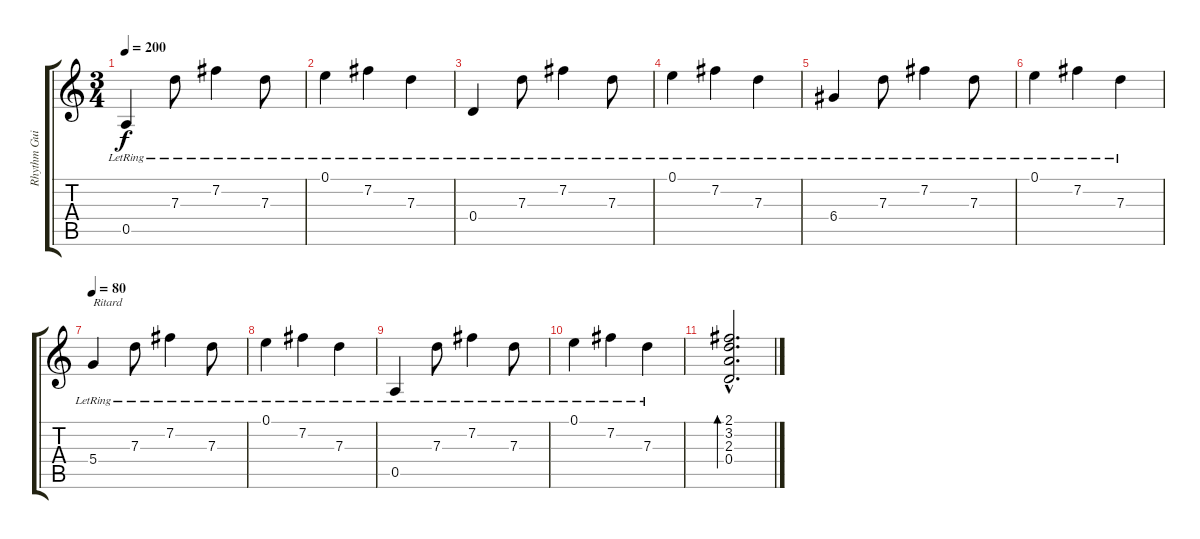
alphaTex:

\track ("Rhythm Guitar" "Rhythm Gui") {instrument distortionguitar}
\staff {score tabs}
\tuning (E4 B3 G3 D3 A2 E2) {hide}
\ts (3 4)
\tempo 200
\clef g2
\ks c
0.5{lr}.4{dy f} 7.3{lr}.8 7.2{lr}.4 7.3{lr}.8 |
0.1{lr}.4 7.2{lr}.4 7.3{lr}.4 |
0.4{lr}.4 7.3{lr}.8 7.2{lr}.4 7.3{lr}.8 |
0.1{lr}.4 7.2{lr}.4 7.3{lr}.4 |
6.4{lr}.4 7.3{lr}.8 7.2{lr}.4 7.3{lr}.8 |
0.1{lr}.4 7.2{lr}.4 7.3{lr}.4 |
\tempo 80
5.4{lr}.4{txt "Ritard"} 7.3{lr}.8 7.2{lr}.4 7.3{lr}.8 |
0.1{lr}.4 7.2{lr}.4 7.3{lr}.4 |
0.5{lr}.4 7.3{lr}.8 7.2{lr}.4 7.3{lr}.8 |
0.1{lr}.4 7.2{lr}.4 7.3{lr}.4 |
(2.1{hac} 3.2{hac} 2.3{hac} 0.4{hac}).2{d bd 480}
